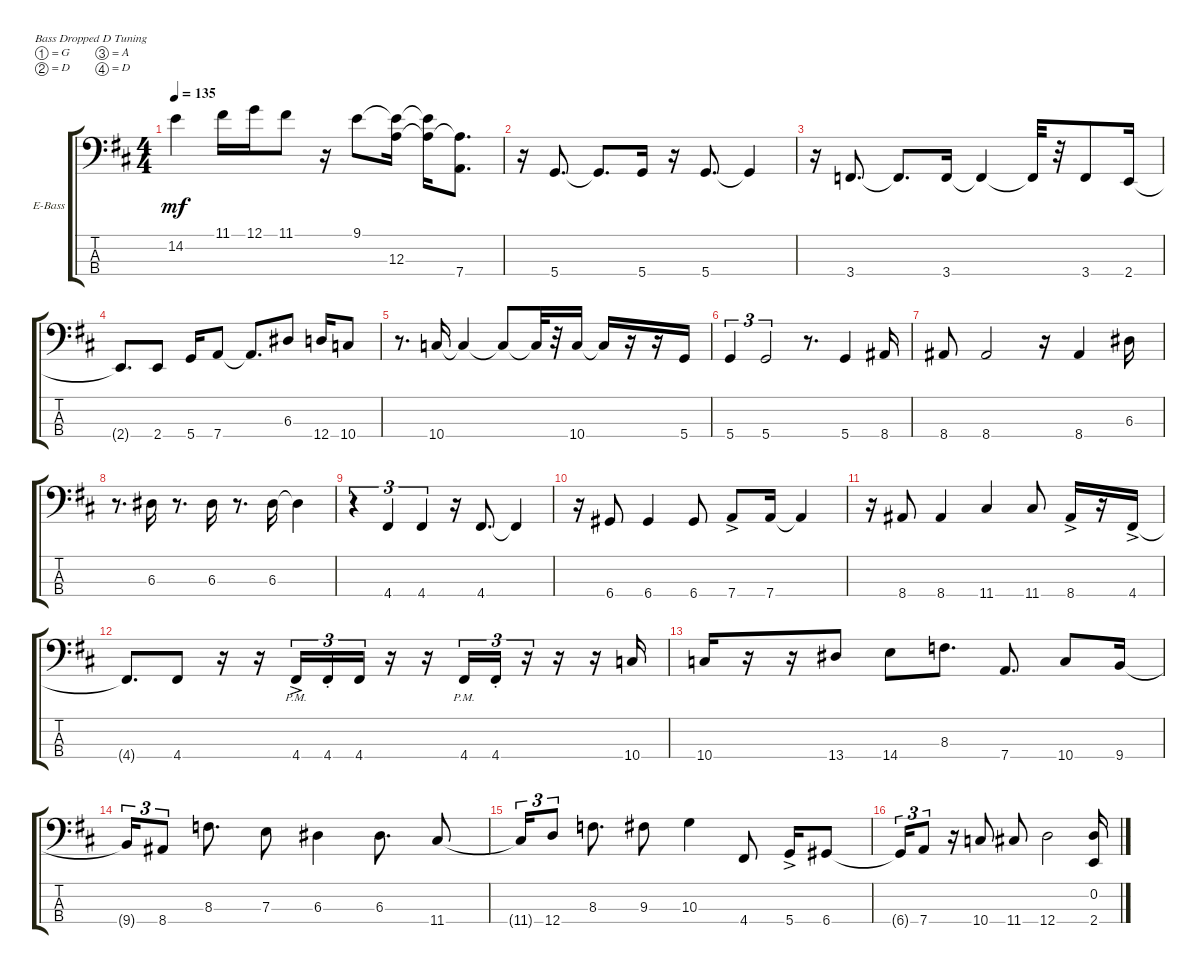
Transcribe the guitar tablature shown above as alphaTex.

\bracketExtendMode groupsimilarinstruments
\firstSystemTrackNameOrientation horizontal
\otherSystemsTrackNameOrientation horizontal
\track ("Bass" "E-Bass") {instrument electricbassfinger}
\staff {score tabs}
\tuning (G2 D2 A1 D1)
\ts (4 4)
\tempo 135
\clef f4
\ks d
14.2{t}.4{dy mf} 11.1.16 12.1.16 11.1.8 r.16 9.1.8 (9.1{t} 12.3).16 (9.1{t} 12.3{t}).16 (7.4 12.3{t}).8{d} |
r.16 5.4.8{d} 5.4{t}.8{d} 5.4.16 r.16 5.4.8{d} 5.4{t}.4 |
r.16 3.4.8{d} 3.4{t}.8{d} 3.4.16 3.4{t}.4 3.4{t}.32 r.32 3.4.8 2.4.16 |
2.4{t}.8{d} 2.4.8 5.4.16 7.4.8 7.4{t}.8{d} 6.3.8 12.4.16 10.4.8 |
r.8{d} 10.4.16 10.4{t}.4 10.4{t}.8 10.4{t}.32 r.32 10.4.16 10.4{t}.16 r.16 r.16 5.4.16 |
5.4.4{tu (3 2)} 5.4.2{tu (3 2)} r.8{d} 5.4.4 8.4.16 |
8.4.8 8.4.2 r.16 8.4.4 6.3.16 |
r.8{d} 6.3.16 r.8{d} 6.3.16 r.8{d} 6.3.16 6.3{t}.4 |
r.4{tu (3 2)} 4.4.4{tu (3 2)} 4.4.4{tu (3 2)} r.16 4.4.8{d} 4.4{t}.4 |
r.16 6.4.8 6.4.4 6.4.8 7.4{ac}.8 7.4.16 7.4{t}.4 |
r.16 8.4.8 8.4.4 11.4.4 11.4.8 8.4{ac}.16 r.16 4.4{ac}.16 |
4.4{t}.8{d} 4.4.8 r.16 r.16 4.4{ac pm}.16{tu (3 2)} 4.4{st}.16{tu (3 2)} 4.4.16{tu (3 2)} r.16 r.16 4.4{pm}.16{tu (3 2)} 4.4{st}.16{tu (3 2)} r.16{tu (3 2)} r.16 r.16 10.4.16 |
10.4.16 r.16 r.16 13.4.8 14.4.8 8.3.8{d} 7.4.8{d} 10.4.8 9.4.16 |
9.4{t}.16{tu (3 2)} 8.4.8{tu (3 2)} 8.3.8{d} 7.3.8 6.3.4 6.3.8{d} 11.4.8 |
11.4{t}.16{tu (3 2)} 12.4.8{tu (3 2)} 8.3.8{d} 9.3.8 10.3.4 4.4.8 5.4{ac}.16 6.4.8 |
6.4{t}.16{tu (3 2)} 7.4.8{tu (3 2)} r.16 10.4.8 11.4.8 12.4.2 (2.4 0.2).16
